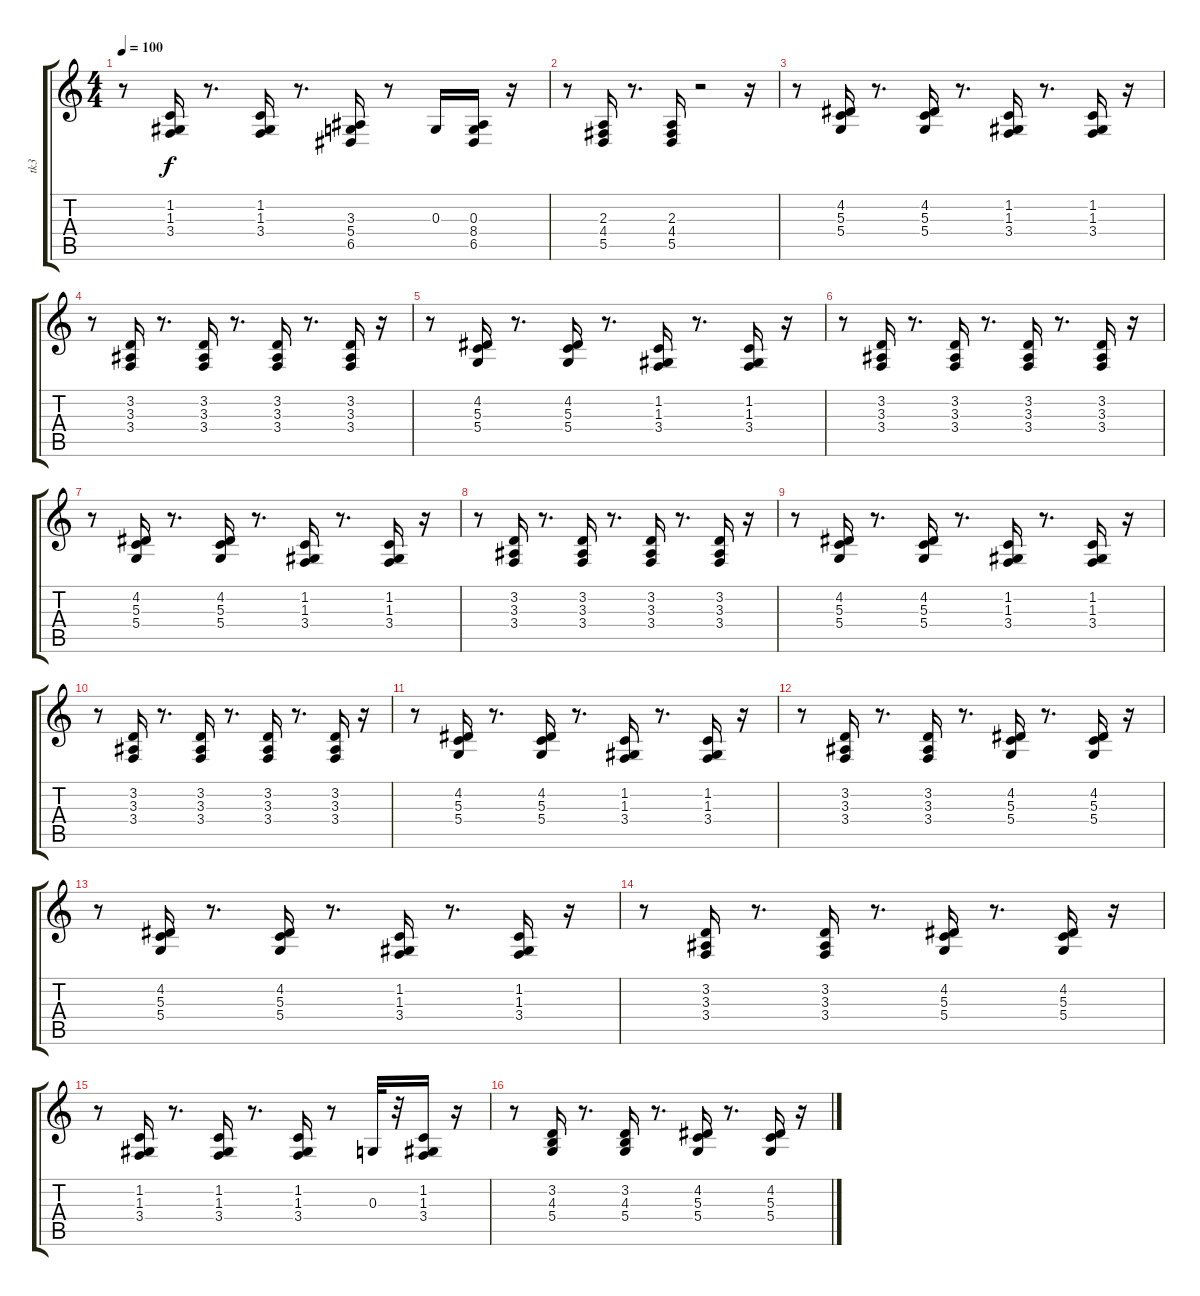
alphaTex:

\track ("tk3" "tk3") {instrument acousticgrandpiano}
\staff {score tabs}
\tuning (E4 B3 G3 D3 A2 E2) {hide}
\ts (4 4)
\tempo 100
\clef g2
\ks c
r.8{dy f} (1.2 1.3 3.4).16 r.8{d} (1.2 1.3 3.4).16 r.8{d} (3.3 5.4 6.5).16 r.8 0.3.16 (0.3 8.4 6.5).16 r.16 |
r.8 (2.3 4.4 5.5).16 r.8{d} (2.3 4.4 5.5).16 r.2 r.16 |
r.8 (4.2 5.3 5.4).16 r.8{d} (4.2 5.3 5.4).16 r.8{d} (1.2 1.3 3.4).16 r.8{d} (1.2 1.3 3.4).16 r.16 |
r.8 (3.2 3.3 3.4).16 r.8{d} (3.2 3.3 3.4).16 r.8{d} (3.2 3.3 3.4).16 r.8{d} (3.2 3.3 3.4).16 r.16 |
r.8 (4.2 5.3 5.4).16 r.8{d} (4.2 5.3 5.4).16 r.8{d} (1.2 1.3 3.4).16 r.8{d} (1.2 1.3 3.4).16 r.16 |
r.8 (3.2 3.3 3.4).16 r.8{d} (3.2 3.3 3.4).16 r.8{d} (3.2 3.3 3.4).16 r.8{d} (3.2 3.3 3.4).16 r.16 |
r.8 (4.2 5.3 5.4).16 r.8{d} (4.2 5.3 5.4).16 r.8{d} (1.2 1.3 3.4).16 r.8{d} (1.2 1.3 3.4).16 r.16 |
r.8 (3.2 3.3 3.4).16 r.8{d} (3.2 3.3 3.4).16 r.8{d} (3.2 3.3 3.4).16 r.8{d} (3.2 3.3 3.4).16 r.16 |
r.8 (4.2 5.3 5.4).16 r.8{d} (4.2 5.3 5.4).16 r.8{d} (1.2 1.3 3.4).16 r.8{d} (1.2 1.3 3.4).16 r.16 |
r.8 (3.2 3.3 3.4).16 r.8{d} (3.2 3.3 3.4).16 r.8{d} (3.2 3.3 3.4).16 r.8{d} (3.2 3.3 3.4).16 r.16 |
r.8 (4.2 5.3 5.4).16 r.8{d} (4.2 5.3 5.4).16 r.8{d} (1.2 1.3 3.4).16 r.8{d} (1.2 1.3 3.4).16 r.16 |
r.8 (3.2 3.3 3.4).16 r.8{d} (3.2 3.3 3.4).16 r.8{d} (4.2 5.3 5.4).16 r.8{d} (4.2 5.3 5.4).16 r.16 |
r.8 (4.2 5.3 5.4).16 r.8{d} (4.2 5.3 5.4).16 r.8{d} (1.2 1.3 3.4).16 r.8{d} (1.2 1.3 3.4).16 r.16 |
r.8 (3.2 3.3 3.4).16 r.8{d} (3.2 3.3 3.4).16 r.8{d} (4.2 5.3 5.4).16 r.8{d} (4.2 5.3 5.4).16 r.16 |
r.8 (1.2 1.3 3.4).16 r.8{d} (1.2 1.3 3.4).16 r.8{d} (1.2 1.3 3.4).16 r.8 0.3.32 r.32 (1.2 1.3 3.4).16 r.16 |
r.8 (3.2 4.3 5.4).16 r.8{d} (3.2 4.3 5.4).16 r.8{d} (4.2 5.3 5.4).16 r.8{d} (4.2 5.3 5.4).16 r.16
